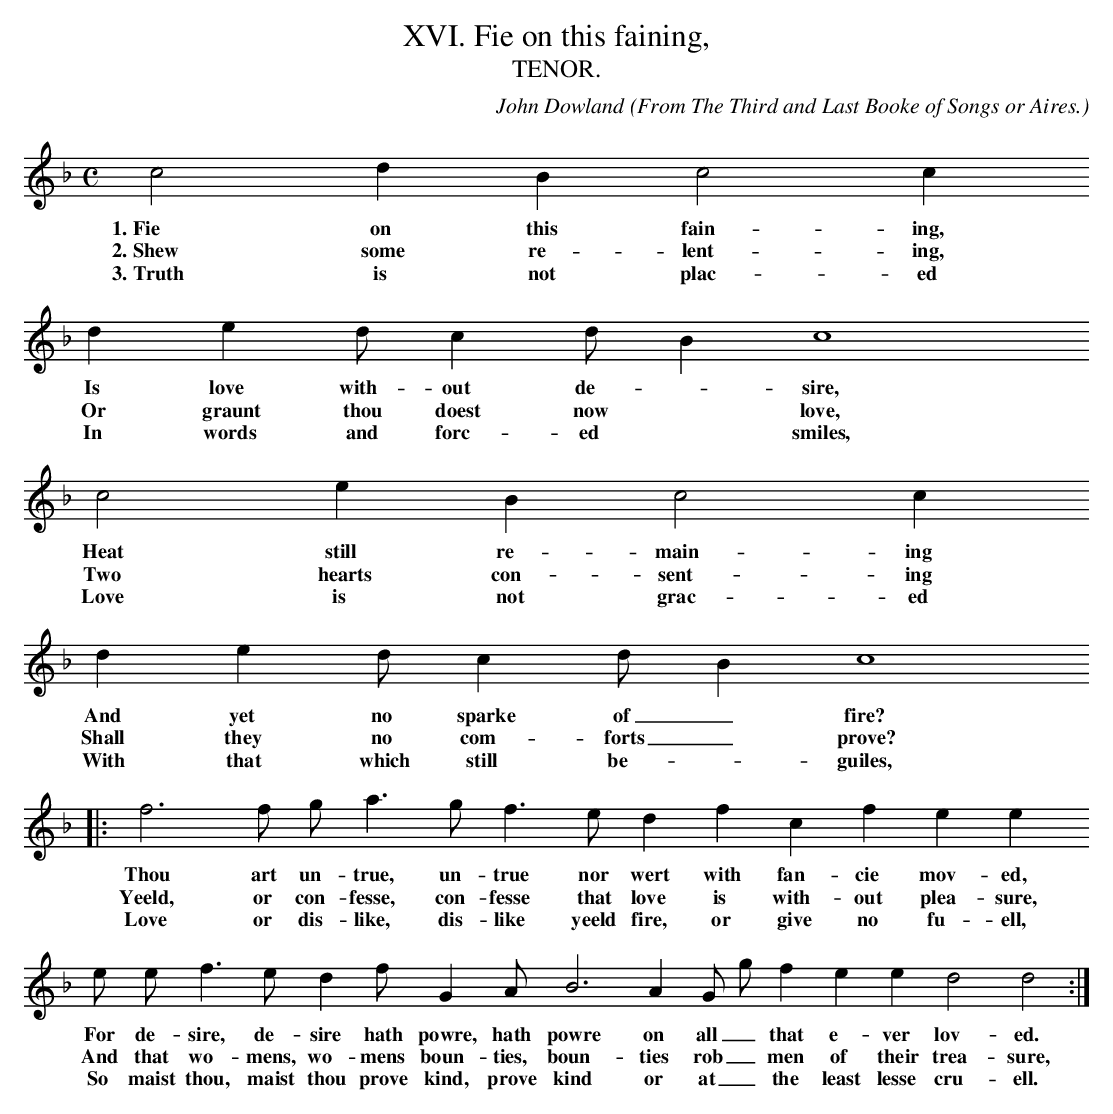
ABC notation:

X:1
T:XVI. Fie on this faining,
T:TENOR.
C: John Dowland
O: From The Third and Last Booke of Songs or Aires.
O: Newly composed to sing to the Lute, Orpharion, or viols,
O: and a dialogue for a base and meane Lute with five voices to sing thereto.
M:C
L:1/4
K:D min -8va
c2 d B c2 c
w: 1.~Fie on this fain- ing,
w: 2.~Shew some re- lent- ing,
w: 3.~Truth is not plac- ed
d e d/ c d/ B c4
w: Is love with- out de- * sire,
w: Or graunt thou doest now * love,
w: In words and forc- ed * smiles,
c2 e B c2 c
w: Heat still re- main- ing
w: Two hearts con- sent- ing
w: Love is not grac- ed
d e d/ c d/ B c4
w: And yet no sparke of _ fire?
w: Shall they no com- forts _ prove?
w: With that which still be- * guiles,
|: f3 f/ g/ a > g f > e d f c f e e
w: Thou art un- true, un- true nor wert with fan- cie mov- ed,
w: Yeeld, or con- fesse, con- fesse  that love is with- out plea- sure,
w: Love or dis- like, dis- like yeeld fire, or give no fu- ell,
e/ e/ f > e d f/ G A/ B3 A G/ g/ f e e d2 d2 :|
w: For de- sire, de- sire hath powre, hath powre on all _ that e- ver lov- ed.
w: And that wo- mens, wo- mens boun- ties, boun- ties rob _ men of their trea- sure,
w: So maist thou, maist thou prove kind, prove kind or at _ the least lesse cru- ell.
